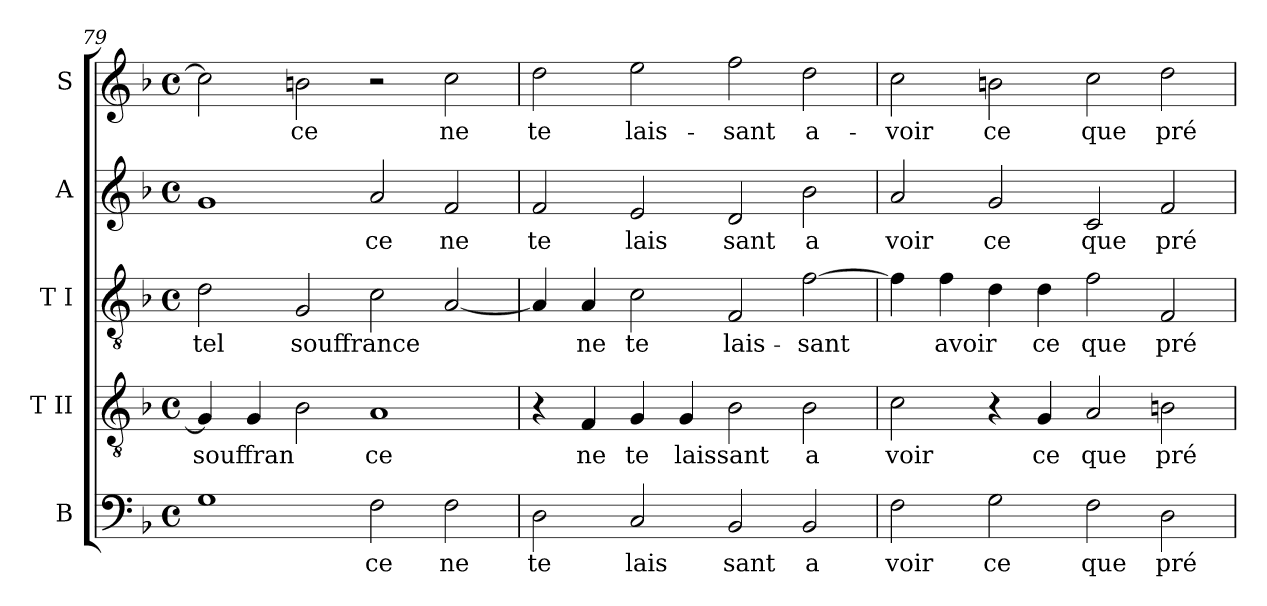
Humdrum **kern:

**kern	**text	**kern	**text	**kern	**text	**kern	**text	**kern	**text
*part5	*part5	*part4	*part4	*part3	*part3	*part2	*part2	*part1	*part1
*staff5	*staff5	*staff4	*staff4	*staff3	*staff3	*staff2	*staff2	*staff1	*staff1
*I"B	*	*I"T II	*	*I"T I	*	*I"A	*	*I"S	*
*clefF4	*	*clefGv2	*	*clefGv2	*	*clefG2	*	*clefG2	*
*k[b-]	*	*k[b-]	*	*k[b-]	*	*k[b-]	*	*k[b-]	*
*F:	*	*F:	*	*F:	*	*F:	*	*F:	*
*M4/4	*	*M4/4	*	*M4/4	*	*M4/4	*	*M4/4	*
*met(c)	*	*met(c)	*	*met(c)	*	*met(c)	*	*met(c)	*
=79	=79	=79	=79	=79	=79	=79	=79	=79	=79
!	!	!	!LO:LY:b	!	!LO:LY:b:cj	!	!	!	!
1G	.	4G/]	souffran	2d\	tel	1g	.	2cc\]	.
.	.	4G/	.	.	.	.	.	.	.
!	!	!	!	!	!LO:LY:b	!	!	!	!LO:LY:b:cj
.	.	2B-\	.	2G/	souffrance	.	.	2bn\	-ce
!	!LO:LY:b:cj	!	!LO:LY:b:cj	!	!	!	!LO:LY:b:cj	!	!
2F\	ce	1A	ce	2c\	.	2a/	ce	2r	.
!	!LO:LY:b:cj	!	!	!	!	!	!LO:LY:b:cj	!	!LO:LY:b:cj
2F\	ne	.	.	[<2A/	.	2f/	ne	2cc\	ne
=80	=80	=80	=80	=80	=80	=80	=80	=80	=80
!	!LO:LY:b:cj	!	!	!	!	!	!LO:LY:b:cj	!	!LO:LY:b:cj
2D\	te	4r	.	4A/]	.	2f/	te	2dd\	te
!	!	!	!LO:LY:b:cj	!	!LO:LY:b:cj	!	!	!	!
.	.	4F/	ne	4A/	ne	.	.	.	.
!	!LO:LY:b:cj	!	!LO:LY:b:cj	!	!LO:LY:b:cj	!	!LO:LY:b:cj	!	!LO:LY:b:cj
2C/	lais	4G/	te	2c\	te	2e/	lais	2ee\	lais-
!	!	!	!LO:LY:b	!	!	!	!	!	!
.	.	4G/	laissant	.	.	.	.	.	.
!	!LO:LY:b:cj	!	!	!	!LO:LY:b:cj	!	!LO:LY:b:cj	!	!LO:LY:b:cj
2BB-/	sant	2B-\	.	2F/	lais-	2d/	sant	2ff\	-sant
!	!LO:LY:b:cj	!	!LO:LY:b:cj	!	!LO:LY:b	!	!LO:LY:b:cj	!	!LO:LY:b:cj
2BB-/	a	2B-\	a	[>2f\	-sant	2b-\	a	2dd\	a-
=81	=81	=81	=81	=81	=81	=81	=81	=81	=81
!	!LO:LY:b:cj	!	!LO:LY:b:cj	!	!	!	!LO:LY:b:cj	!	!LO:LY:b:cj
2F\	voir	2c\	voir	4f\]	.	2a/	voir	2cc\	-voir
!	!	!	!	!	!LO:LY:b	!	!	!	!
.	.	.	.	4f\	avoir	.	.	.	.
!	!LO:LY:b:cj	!	!	!	!	!	!LO:LY:b:cj	!	!LO:LY:b:cj
2G\	ce	4r	.	4d\	.	2g/	ce	2bn\	ce
!	!	!	!LO:LY:b:cj	!	!LO:LY:b:cj	!	!	!	!
.	.	4G/	ce	4d\	ce	.	.	.	.
!	!LO:LY:b:cj	!	!LO:LY:b:cj	!	!LO:LY:b:cj	!	!LO:LY:b:cj	!	!LO:LY:b:cj
2F\	que	2A/	que	2f\	que	2c/	que	2cc\	que
!	!LO:LY:b:cj	!	!LO:LY:b:cj	!	!LO:LY:b:cj	!	!LO:LY:b:cj	!	!LO:LY:b:cj
2D\	pré	2Bn\	pré	2F/	pré-	2f/	pré	2dd\	pré-
=	=	=	=	=	=	=	=	=	=
*-	*-	*-	*-	*-	*-	*-	*-	*-	*-
